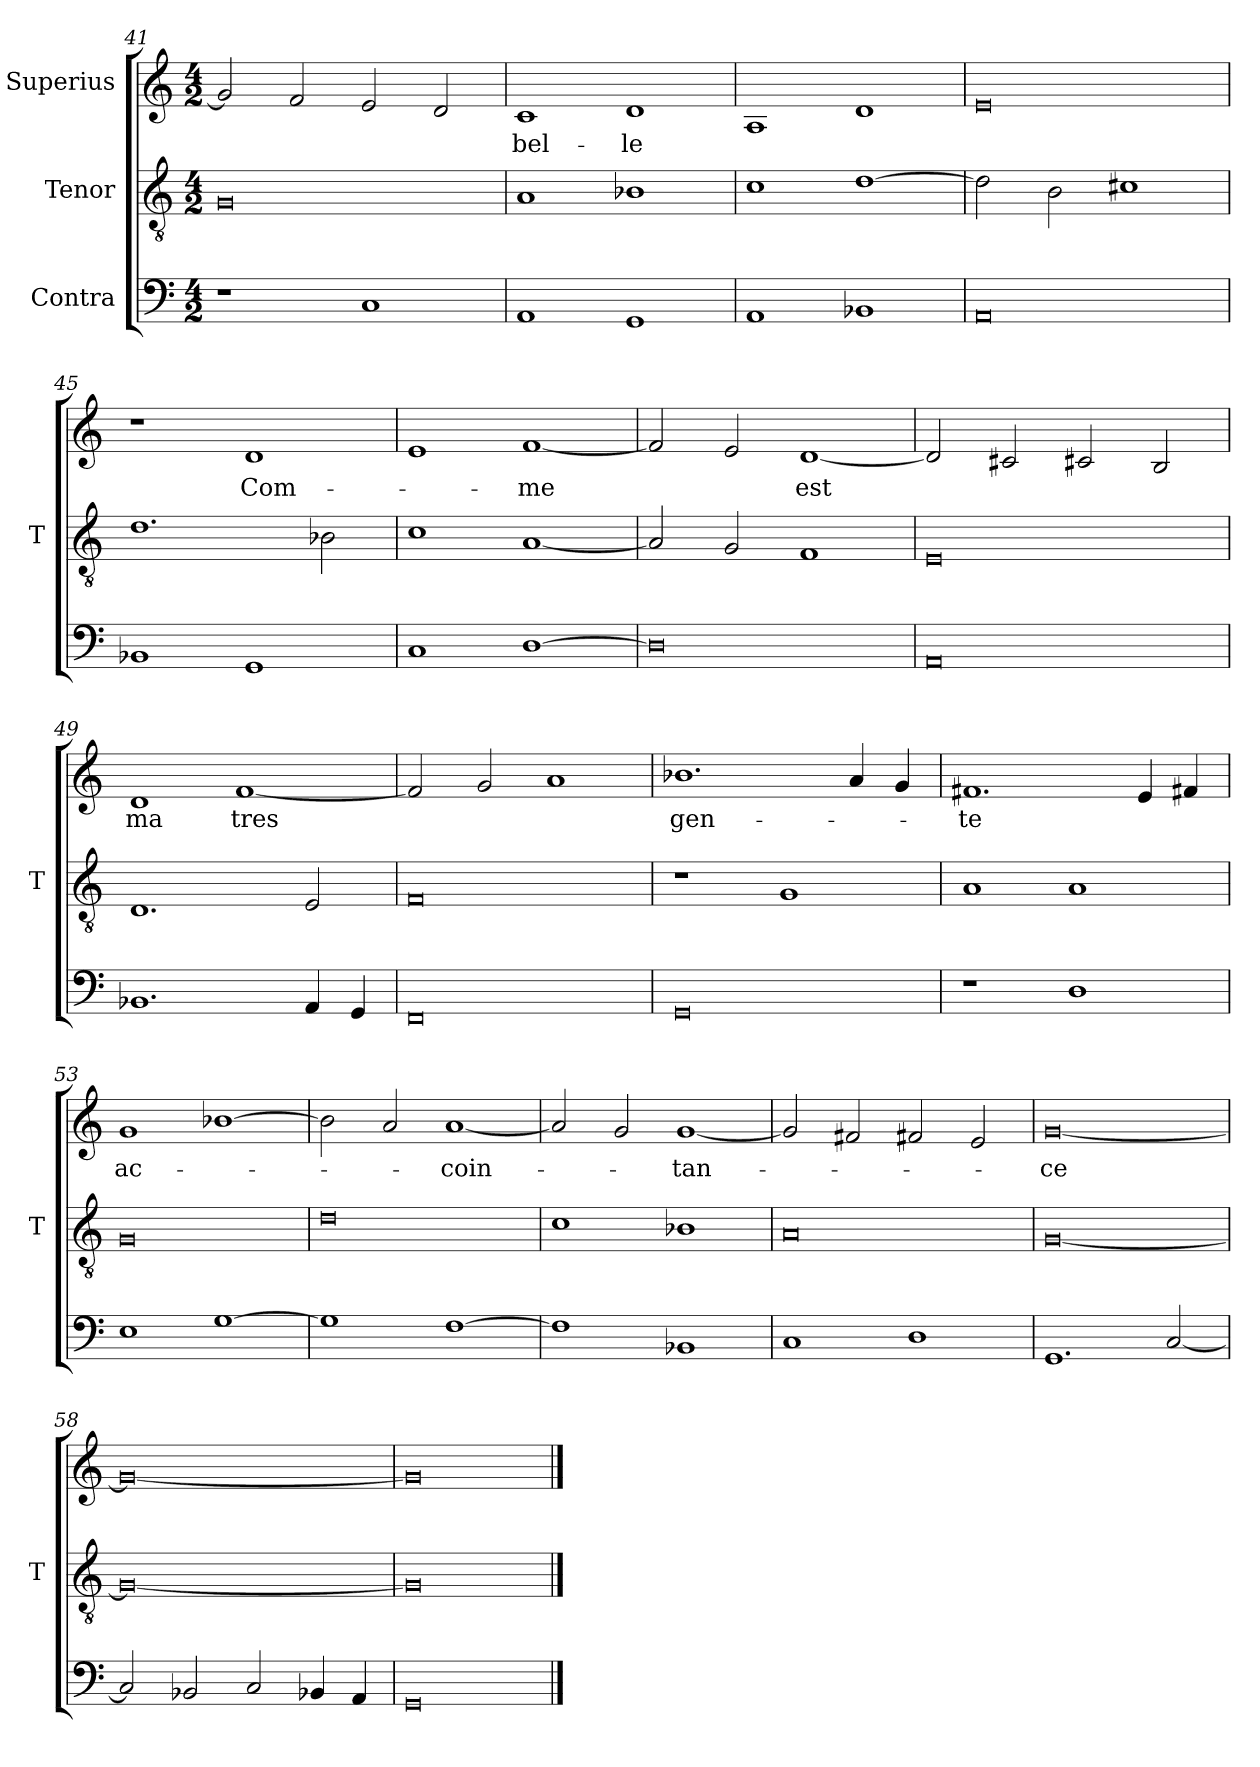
**kern	**kern	**kern	**text
*part3	*part2	*part1	*part1
*staff3	*staff2	*staff1	*staff1
*I"Contra	*I"Tenor	*I"Superius	*
*	*I'T	*	*
*clefF4	*clefGv2	*clefG2	*
*M4/2	*M4/2	*M4/2	*
=41	=41	=41	=41
1r	0G	2g]	.
.	.	2f	.
1C	.	2e	.
.	.	2d	.
=42	=42	=42	=42
1AA	1A	1c	bel-
1GG	1B-X	1d	-le
=43	=43	=43	=43
1AA	1c	1A	.
1BB-X	[1d	1d	.
=44	=44	=44	=44
0AA	2d]	0e	.
.	2B	.	.
.	1c#X	.	.
=45	=45	=45	=45
1BB-X	1.d	1r	.
1GG	.	1d	Com-
.	2B-X	.	.
=46	=46	=46	=46
1C	1c	1e	.
[1D	[1A	[1f	-me
=47	=47	=47	=47
0D]	2A]	2f]	.
.	2G	2e	.
.	1F	[1d	-est
=48	=48	=48	=48
0AA	0E	2d]	.
.	.	2c#X	.
.	.	2c#X	.
.	.	2B	.
=49	=49	=49	=49
1.BB-X	1.D	1d	-ma
.	.	[1f	-tres
4AA	2E	.	.
4GG	.	.	.
=50	=50	=50	=50
0FF	0F	2f]	.
.	.	2g	.
.	.	1a	.
=51	=51	=51	=51
0GG	1r	1.b-X	gen-
.	1G	.	.
.	.	4a	.
.	.	4g	.
=52	=52	=52	=52
1r	1A	1.f#X	-te
1D	1A	.	.
.	.	4e	.
.	.	4f#X	.
=53	=53	=53	=53
1E	0G	1g	ac-
[1G	.	[1b-X	.
=54	=54	=54	=54
1G]	0d	2b-]	.
.	.	2a	.
[1F	.	[1a	-coin-
=55	=55	=55	=55
1F]	1c	2a]	.
.	.	2g	.
1BB-X	1B-X	[1g	-tan-
=56	=56	=56	=56
1C	0A	2g]	.
.	.	2f#X	.
1D	.	2f#X	.
.	.	2e	.
=57	=57	=57	=57
1.GG	[0G	[0g	-ce
[2C	.	.	.
=58	=58	=58	=58
2C]	0G_	0g_	.
2BB-X	.	.	.
2C	.	.	.
4BB-X	.	.	.
4AA	.	.	.
=59	=59	=59	=59
0GG	0G]	0g]	.
==	==	==	==
*-	*-	*-	*-
